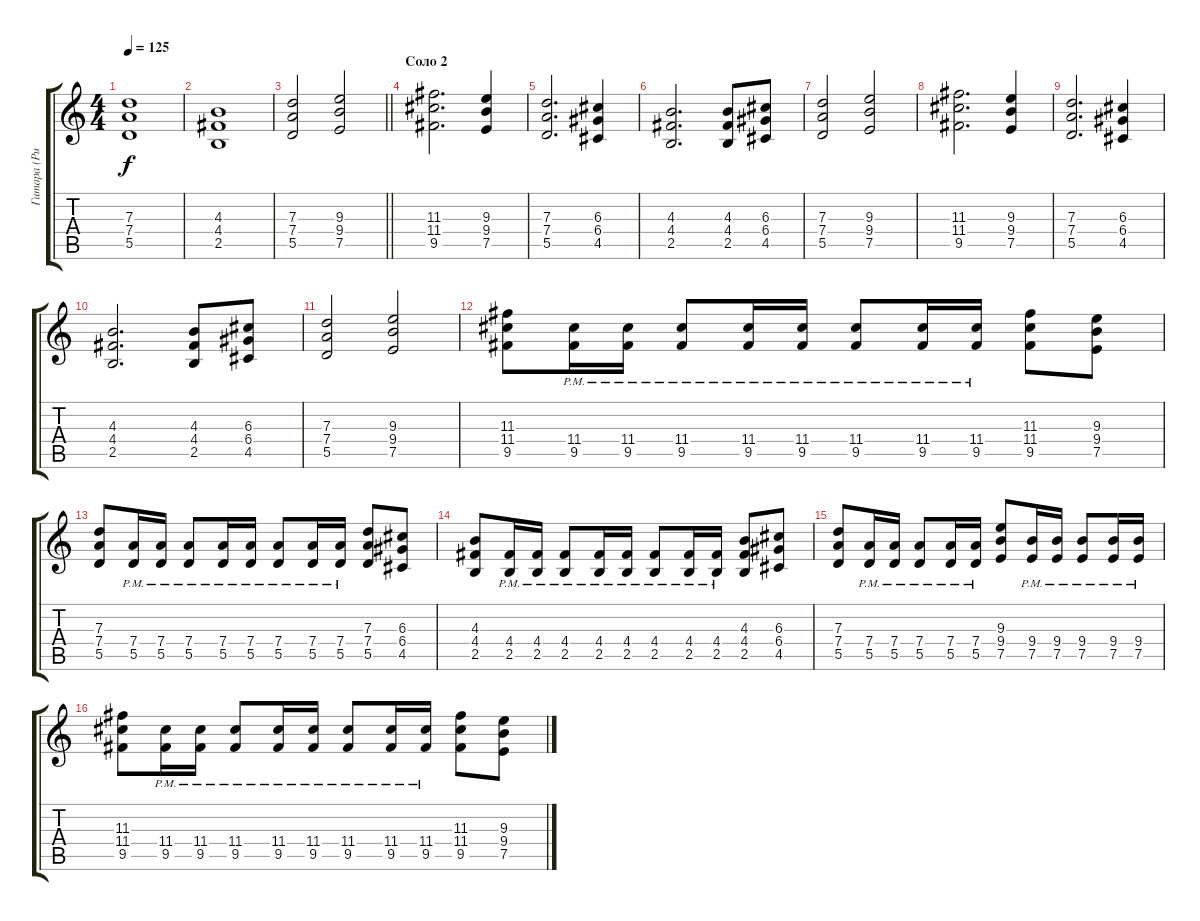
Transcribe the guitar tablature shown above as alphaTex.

\track ("Гитара (Ритм)" "Гитара (Ри") {instrument distortionguitar}
\staff {score tabs}
\tuning (E4 B3 G3 D3 A2 E2) {hide}
\ts (4 4)
\tempo 125
\clef g2
\ks c
(7.3 7.4 5.5).1{dy f} |
(4.3 4.4 2.5).1 |
\barLineRight lightlight
(7.3 7.4 5.5).2 (9.3 9.4 7.5).2 |
\section ("" "Соло 2")
(11.3 11.4 9.5).2{d} (9.3 9.4 7.5).4 |
(7.3 7.4 5.5).2{d} (6.3 6.4 4.5).4 |
(4.3 4.4 2.5).2{d} (4.3 4.4 2.5).8 (6.3 6.4 4.5).8 |
(7.3 7.4 5.5).2 (9.3 9.4 7.5).2 |
(11.3 11.4 9.5).2{d} (9.3 9.4 7.5).4 |
(7.3 7.4 5.5).2{d} (6.3 6.4 4.5).4 |
(4.3 4.4 2.5).2{d} (4.3 4.4 2.5).8 (6.3 6.4 4.5).8 |
(7.3 7.4 5.5).2 (9.3 9.4 7.5).2 |
(11.3 11.4 9.5).8 (11.4{pm} 9.5{pm}).16 (11.4{pm} 9.5{pm}).16 (11.4{pm} 9.5{pm}).8 (11.4{pm} 9.5{pm}).16 (11.4{pm} 9.5{pm}).16 (11.4{pm} 9.5{pm}).8 (11.4{pm} 9.5{pm}).16 (11.4{pm} 9.5{pm}).16 (11.3 11.4 9.5).8 (9.3 9.4 7.5).8 |
(7.3 7.4 5.5).8 (7.4{pm} 5.5{pm}).16 (7.4{pm} 5.5{pm}).16 (7.4{pm} 5.5{pm}).8 (7.4{pm} 5.5{pm}).16 (7.4{pm} 5.5{pm}).16 (7.4{pm} 5.5{pm}).8 (7.4{pm} 5.5{pm}).16 (7.4{pm} 5.5{pm}).16 (7.3 7.4 5.5).8 (6.3 6.4 4.5).8 |
(4.3 4.4 2.5).8 (4.4{pm} 2.5{pm}).16 (4.4{pm} 2.5{pm}).16 (4.4{pm} 2.5{pm}).8 (4.4{pm} 2.5{pm}).16 (4.4{pm} 2.5{pm}).16 (4.4{pm} 2.5{pm}).8 (4.4{pm} 2.5{pm}).16 (4.4{pm} 2.5{pm}).16 (4.3 4.4 2.5).8 (6.3 6.4 4.5).8 |
(7.3 7.4 5.5).8 (7.4{pm} 5.5{pm}).16 (7.4{pm} 5.5{pm}).16 (7.4{pm} 5.5{pm}).8 (7.4{pm} 5.5{pm}).16 (7.4{pm} 5.5{pm}).16 (9.3 9.4 7.5).8 (9.4{pm} 7.5{pm}).16 (9.4{pm} 7.5{pm}).16 (9.4{pm} 7.5{pm}).8 (9.4{pm} 7.5{pm}).16 (9.4{pm} 7.5{pm}).16 |
(11.3 11.4 9.5).8 (11.4{pm} 9.5{pm}).16 (11.4{pm} 9.5{pm}).16 (11.4{pm} 9.5{pm}).8 (11.4{pm} 9.5{pm}).16 (11.4{pm} 9.5{pm}).16 (11.4{pm} 9.5{pm}).8 (11.4{pm} 9.5{pm}).16 (11.4{pm} 9.5{pm}).16 (11.3 11.4 9.5).8 (9.3 9.4 7.5).8
